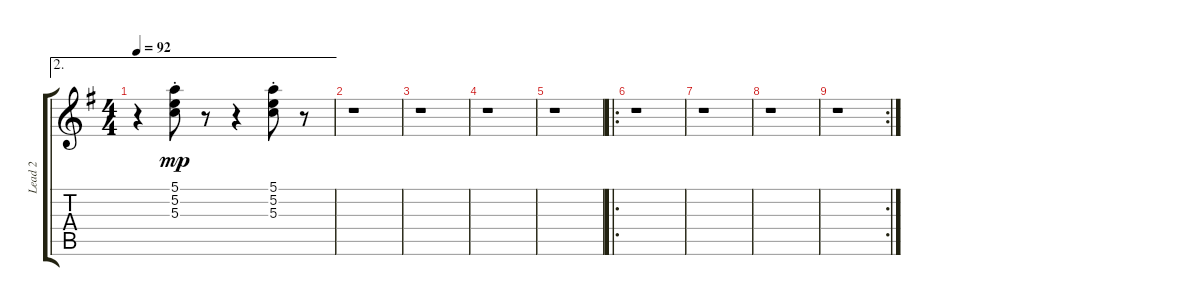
\track ("Lead 2" "Lead 2") {instrument electricguitarclean}
\staff {score tabs}
\tuning (E4 B3 G3 D3 A2 E2) {hide}
\ae 2
\ts (4 4)
\tempo 92
\clef g2
\ks g
r.4{dy mp} (5.1{st} 5.2{st} 5.3{st}).8 r.8 r.4 (5.1{st} 5.2{st} 5.3{st}).8 r.8 |
r.1 |
r.1 |
r.1 |
r.1 |
\ro
r.1 |
r.1 |
r.1 |
\rc 2
r.1
